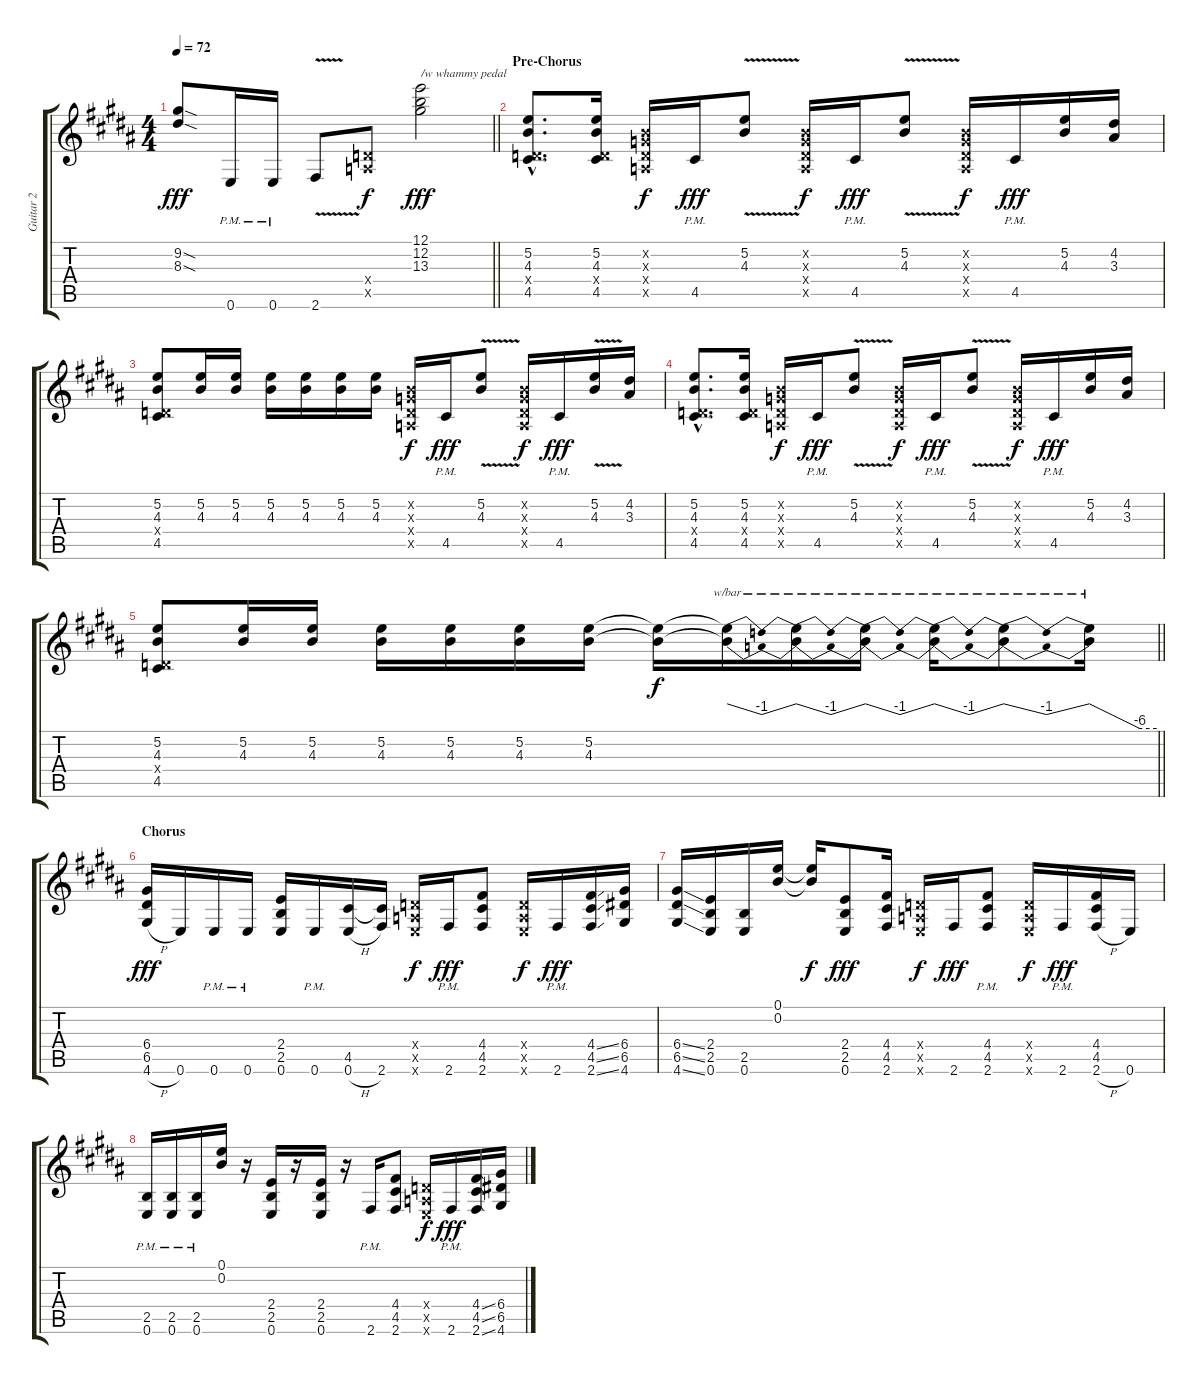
\track ("Guitar 2" "Guitar 2") {instrument distortionguitar}
\staff {score tabs}
\tuning (E4 B3 G3 D3 A2 E2) {hide}
\ts (4 4)
\tempo 72
\clef g2
\barLineRight lightlight
\ks b
(9.2{sod} 8.3{sod}).8{dy fff} 0.6{pm}.16 0.6{pm}.16 2.6{v}.8 (0.4{x} 0.5{x}).8{dy f} (12.1 12.2 13.3).2{txt "/w whammy pedal" dy fff volume 0} |
\section ("" "Pre-Chorus")
(5.2{hac} 4.3{hac} 0.4{hac x} 4.5{hac}).8{d volume 13} (5.2 4.3 0.4{x} 4.5).16 (0.2{x} 0.3{x} 0.4{x} 0.5{x}).16{dy f} 4.5{pm}.16{dy fff} (5.2{v} 4.3{v}).8 (0.2{x} 0.3{x} 0.4{x} 0.5{x}).16{dy f} 4.5{pm}.16{dy fff} (5.2{v} 4.3{v}).8 (0.2{x} 0.3{x} 0.4{x} 0.5{x}).16{dy f} 4.5{pm}.16{dy fff} (5.2 4.3).16 (4.2 3.3).16 |
(5.2 4.3 0.4{x} 4.5).8 (5.2 4.3).16 (5.2 4.3).16 (5.2 4.3).16 (5.2 4.3).16 (5.2 4.3).16 (5.2 4.3).16 (0.2{x} 0.3{x} 0.4{x} 0.5{x}).16{dy f} 4.5{pm}.16{dy fff} (5.2{v} 4.3{v}).8 (0.2{x} 0.3{x} 0.4{x} 0.5{x}).16{dy f} 4.5{pm}.16{dy fff} (5.2{v} 4.3{v}).16 (4.2 3.3).16 |
(5.2{hac} 4.3{hac} 0.4{hac x} 4.5{hac}).8{d} (5.2 4.3 0.4{x} 4.5).16 (0.2{x} 0.3{x} 0.4{x} 0.5{x}).16{dy f} 4.5{pm}.16{dy fff} (5.2{v} 4.3{v}).8 (0.2{x} 0.3{x} 0.4{x} 0.5{x}).16{dy f} 4.5{pm}.16{dy fff} (5.2{v} 4.3{v}).8 (0.2{x} 0.3{x} 0.4{x} 0.5{x}).16{dy f} 4.5{pm}.16{dy fff} (5.2 4.3).16 (4.2 3.3).16 |
\barLineRight lightlight
(5.2 4.3 0.4{x} 4.5).8 (5.2 4.3).16 (5.2 4.3).16 (5.2 4.3).16 (5.2 4.3).16 (5.2 4.3).16 (5.2 4.3).16 (5.2{t} 4.3{t}).16{dy f} (5.2{t} 4.3{t}).16{tbe (dip default 0 0 30 -4 60 0)} (5.2{t} 4.3{t}).16{tbe (dip default 0 0 30 -4 60 0)} (5.2{t} 4.3{t}).16{tbe (dip default 0 0 30 -4 60 0)} (5.2{t} 4.3{t}).16{tbe (dip default 0 0 30 -4 60 0)} (5.2{t} 4.3{t}).8{tbe (dip default 0 0 30 -4 60 0)} (5.2{t} 4.3{t}).16{tbe (custom default 0 0 45 -24 60 -24)} |
\section ("" "Chorus")
(6.4 6.5 4.6{h}).16{dy fff} 0.6.16 0.6{pm}.16 0.6{pm}.16 (2.4 2.5 0.6).16 0.6{pm}.16 (4.5 0.6{h}).16 (4.5{t} 2.6).16 (0.4{x} 0.5{x} 0.6{x}).16{dy f} 2.6{pm}.16{dy fff} (4.4 4.5 2.6).8 (0.4{x} 0.5{x} 0.6{x}).16{dy f} 2.6{pm}.16{dy fff} (4.4{ss} 4.5{ss} 2.6{ss}).16 (6.4 6.5 4.6).16 |
(6.4{ss} 6.5{ss} 4.6{ss}).16 (2.4 2.5 0.6).16 (2.5 0.6).16 (0.1 0.2).16 (0.1{t} 0.2{t}).16{dy f} (2.4 2.5 0.6).8{dy fff} (4.4 4.5 2.6).16 (0.4{x} 0.5{x} 0.6{x}).16{dy f} 2.6.16{dy fff} (4.4{pm} 4.5{pm} 2.6{pm}).8 (0.4{x} 0.5{x} 0.6{x}).16{dy f} 2.6{pm}.16{dy fff} (4.4 4.5 2.6{h}).16 0.6.16 |
(2.5{pm} 0.6{pm}).16 (2.5{pm} 0.6{pm}).16 (2.5{pm} 0.6{pm}).16 (0.1 0.2).16 r.16 (2.4 2.5 0.6).16 r.16 (2.4 2.5 0.6).16 r.16 2.6{pm}.16 (4.4 4.5 2.6).8 (0.4{x} 0.5{x} 0.6{x}).16{dy f} 2.6{pm}.16{dy fff} (4.4{ss} 4.5{ss} 2.6{ss}).16 (6.4 6.5 4.6).16
